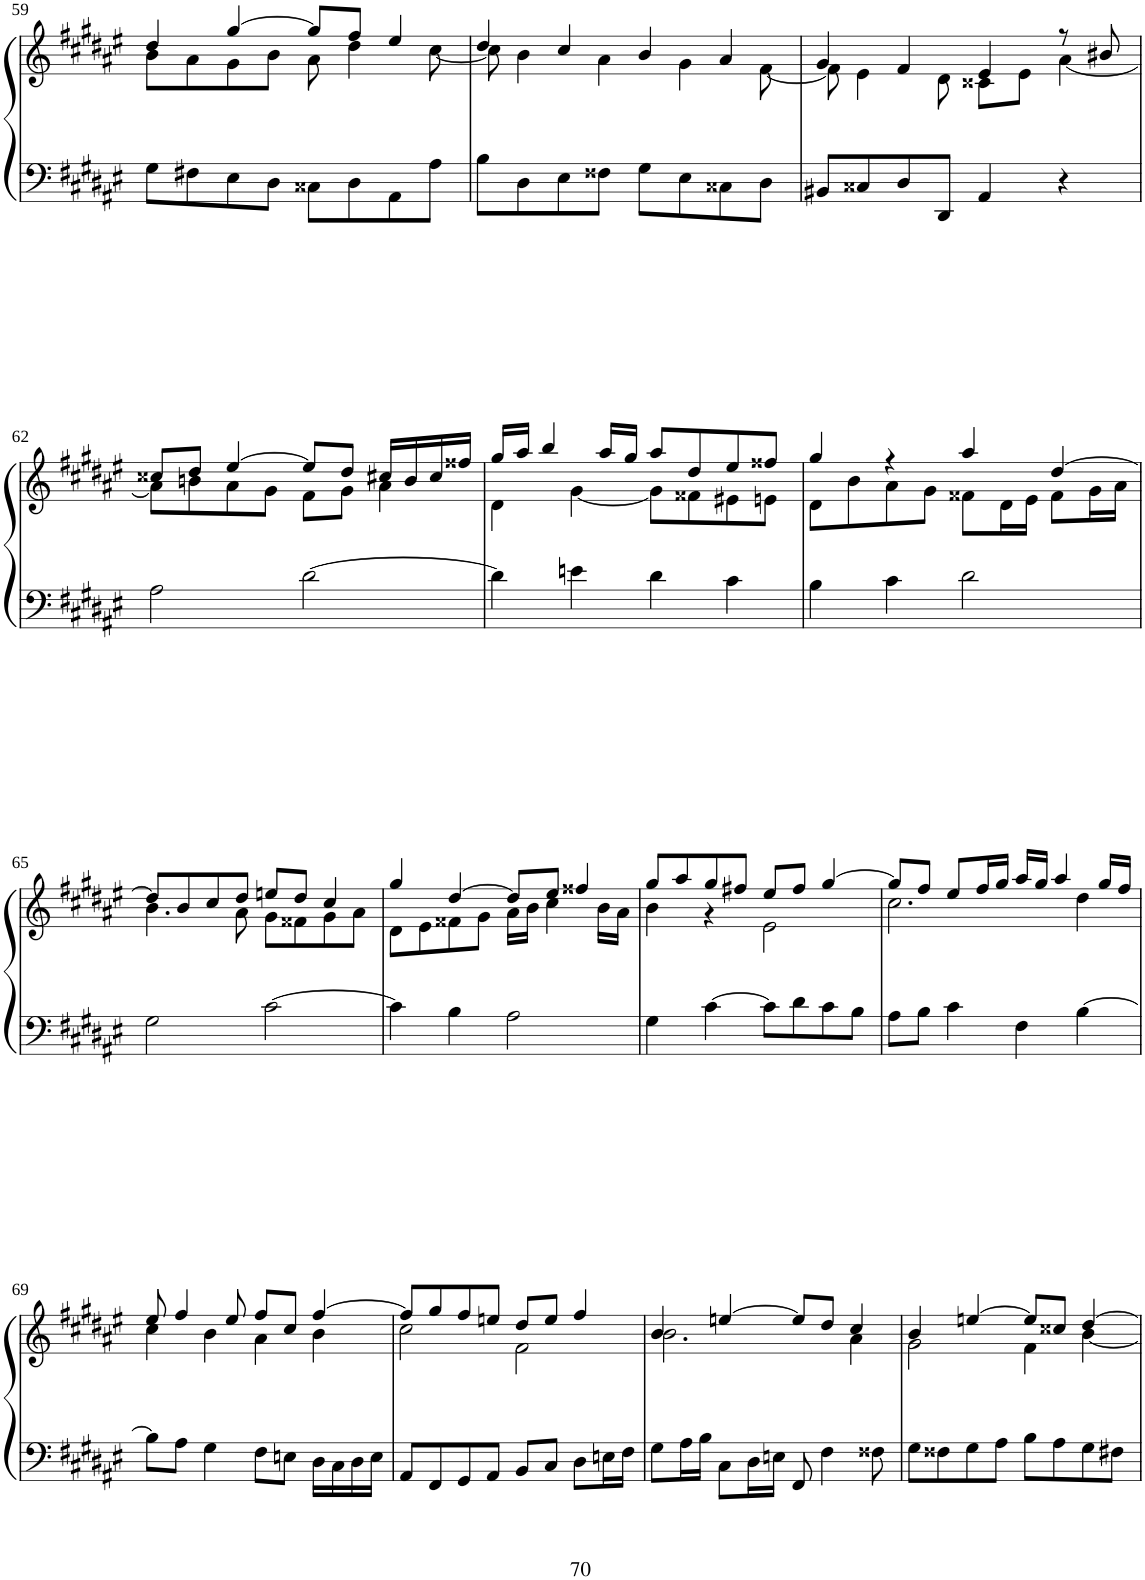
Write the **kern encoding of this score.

**kern	**kern
*part1	*part1
*staff2	*staff1
*I"Piano	*
*I'Pno	*
!!LO:PB:g=z
*clefF4	*clefG2
*k[f#c#g#d#a#e#]	*k[f#c#g#d#a#e#]
*M4/4	*M4/4
*met(c)	*met(c)
=59	=59
*	*^
8G#\L	4dd#/	8b\L
8F#X\	.	8a#\
8E#\	[4gg#/	8g#\
8D#\J	.	8b\J
8C##X\L	8gg#/L]	8a#\
8D#\	8ff#/J	4dd#\
8AA#\	4ee#/	.
8A#\J	.	[8cc#\
=60	=60	=60
8B\L	4dd#/	8cc#\]
8D#\	.	4b\
8E#\	4cc#/	.
8F##X\J	.	4a#\
8G#\L	4b/	.
8E#\	.	4g#\
8C##X\	4a#/	.
8D#\J	.	[8f#\
=61	=61	=61
8BB#X/L	4g#/	8f#\]
8C##X/	.	4e#\
8D#/	4f#/	.
8DD#/J	.	8d#\
4AA#/	4e#/	8c##X\L
.	.	8e#\J
4r	8r	[4a#\
.	8b#X/	.
!!LO:LB:g=z	!!
=62	=62	=62
2A#\	8cc##X/L	8a#\L]
.	8dd#/J	8bn\
.	[4ee#/	8a#\
.	.	8g#\J
[2d#\	8ee#/L]	8f#\L
.	8dd#/J	8g#\J
.	16cc#X/LL	4a#\
.	16b/	.
.	16cc#/	.
.	16ff##X/JJ	.
=63	=63	=63
4d#\]	16gg#/LL	4d#\
.	16aa#/JJ	.
.	4bb/	.
4en\	.	[4g#\
.	16aa#/LL	.
.	16gg#/JJ	.
4d#\	8aa#/L	8g#\L]
.	8dd#/	8f##X\
4c#\	8ee#/	8e#X\
.	8ff##X/J	8en\J
=64	=64	=64
4B\	4gg#/	8d#\L
.	.	8b\
4c#\	4r	8a#\
.	.	8g#\J
2d#\	4aa#/	8f##X\L
.	.	16d#\L
.	.	16e#\JJ
.	[4dd#/	8f##\L
.	.	16g#\L
.	.	16a#\JJ
!!LO:LB:g=z	!!
=65	=65	=65
2G#\	8dd#/L]	4.b\
.	8b/	.
.	8cc#/	.
.	8dd#/J	8a#\
[2c#\	8een/L	8g#\L
.	8dd#/J	8f##X\
.	4cc#/	8g#\
.	.	8a#\J
=66	=66	=66
4c#\]	4gg#/	8d#\L
.	.	8e#\
4B\	[4dd#/	8f##X\
.	.	8g#\J
2A#\	8dd#/L]	16a#\LL
.	.	16b\JJ
.	8ee#/J	4cc#\
.	4ff##X/	.
.	.	16b\LL
.	.	16a#\JJ
=67	=67	=67
4G#\	8gg#/L	4b\
.	8aa#/	.
[4c#\	8gg#/	4r
.	8ff#X/J	.
8c#\L]	8ee#/L	2e#\
8d#\	8ff#/J	.
8c#\	[4gg#/	.
8B\J	.	.
=68	=68	=68
8A#\L	8gg#/L]	2.cc#\
8B\J	8ff#/J	.
4c#\	8ee#/L	.
.	16ff#/L	.
.	16gg#/JJ	.
4F#\	16aa#/LL	.
.	16gg#/JJ	.
.	4aa#/	.
[4B\	.	4dd#\
.	16gg#/LL	.
.	16ff#/JJ	.
!!LO:LB:g=z	!!
=69	=69	=69
8B\L]	8ee#/	4cc#\
8A#\J	4ff#/	.
4G#\	.	4b\
.	8ee#/	.
8F#\L	8ff#/L	4a#\
8En\J	8cc#/J	.
16D#\LL	[4ff#/	4b\
16C#\	.	.
16D#\	.	.
16E\JJ	.	.
=70	=70	=70
8AA#/L	8ff#/L]	2cc#\
8FF#/	8gg#/	.
8GG#/	8ff#/	.
8AA#/J	8een/J	.
8BB/L	8dd#/L	2f#\
8C#/J	8ee/J	.
8D#\L	4ff#/	.
16En\L	.	.
16F#\JJ	.	.
=71	=71	=71
8G#\L	4b/	2.b\
16A#\L	.	.
16B\JJ	.	.
8C#\L	[4een/	.
16D#\L	.	.
16En\JJ	.	.
8FF#/	8ee/L]	.
4F#\	8dd#/J	.
.	4cc#/	4a#\
8F##X\	.	.
=72	=72	=72
8G#\L	4b/	2g#\
8F##X\	.	.
8G#\	[4een/	.
8A#\J	.	.
8B\L	8ee/L]	4f#\
8A#\	8cc##X/J	.
8G#\	[4dd#/	[4b\
8F#X\J	.	.
*	*v	*v
=	=
*-	*-
